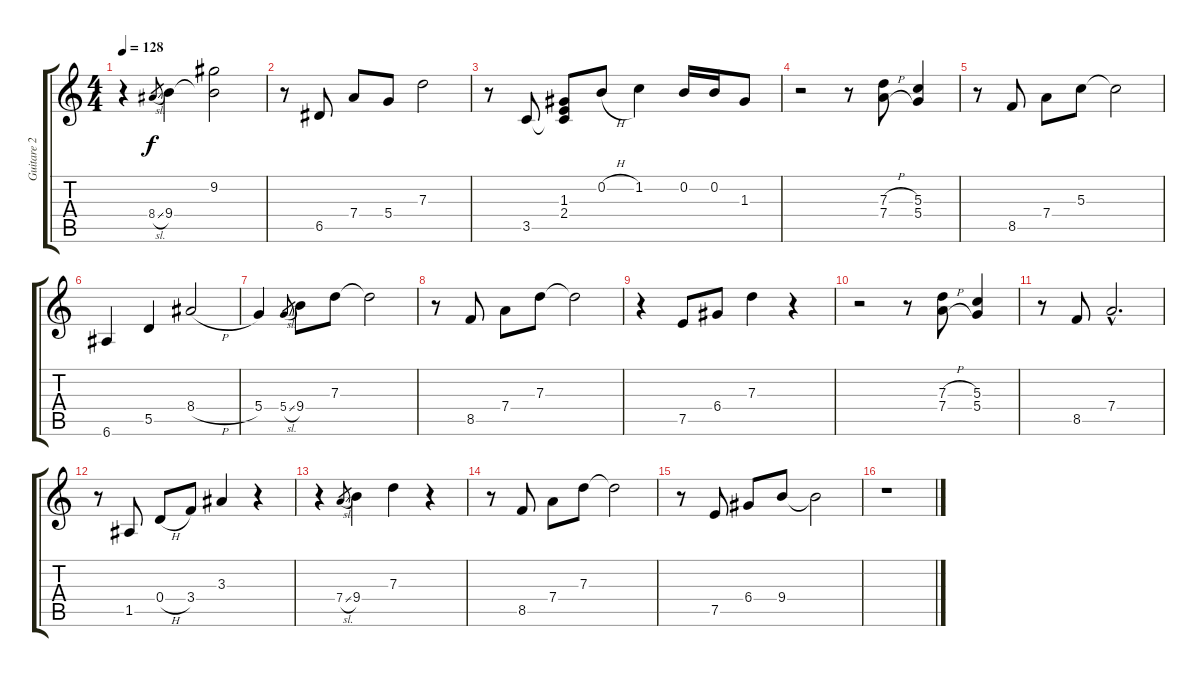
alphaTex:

\track ("Guitare 2" "Guitare 2") {instrument electricguitarclean}
\staff {score tabs}
\tuning (E4 B3 G3 D3 A2 E2) {hide}
\ts (4 4)
\tempo 128
\clef g2
\ks c
r.4{dy f} 8.4{sl}.8{gr} 9.4.4 (9.2 9.4{t}).2 |
r.8 6.5.8 7.4.8 5.4.8 7.3.2 |
r.8 3.5.8 (1.3 2.4 3.5{t}).8 0.2{h}.8 1.2.4 0.2.16 0.2.16 1.3.8 |
r.2 r.8 (7.3{h} 7.4{h}).8 (5.3 5.4).4 |
r.8 8.5.8 7.4.8 5.3.8 5.3{t}.2 |
6.6.4 5.5.4 8.4{h}.2 |
5.4.4 5.4{sl}.8{gr} 9.4.8 7.3.8 7.3{t}.2 |
r.8 8.5.8 7.4.8 7.3.8 7.3{t}.2 |
r.4 7.5.8 6.4.8 7.3.4 r.4 |
r.2 r.8 (7.3{h} 7.4{h}).8 (5.3 5.4).4 |
r.8 8.5.8 7.4{hac}.2{d} |
r.8 1.5.8 0.4{h}.8 3.4.8 3.3.4 r.4 |
r.4 7.4{sl}.8{gr} 9.4.4 7.3.4 r.4 |
r.8 8.5.8 7.4.8 7.3.8 7.3{t}.2 |
r.8 7.5.8 6.4.8 9.4.8 9.4{t}.2 |
r.1
